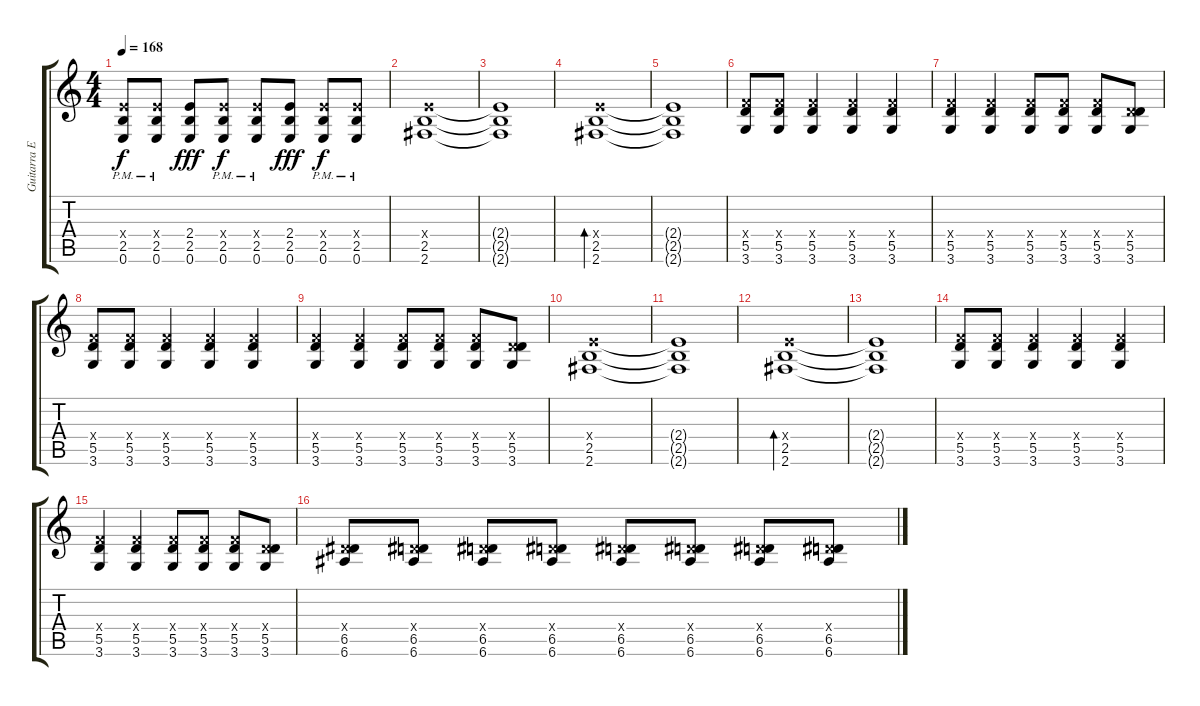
\track ("Guitarra Eléctrica" "Guitarra E") {instrument overdrivenguitar}
\staff {score tabs}
\tuning (E4 B3 G3 D3 A2 E2) {hide}
\ts (4 4)
\tempo 168
\clef g2
\ks c
(2.4{pm x} 2.5{pm} 0.6{pm}).8{dy f} (2.4{pm x} 2.5{pm} 0.6{pm}).8 (2.4 2.5 0.6).8{dy fff} (2.4{pm x} 2.5{pm} 0.6{pm}).8{dy f} (2.4{pm x} 2.5{pm} 0.6{pm}).8 (2.4 2.5 0.6).8{dy fff} (2.4{pm x} 2.5{pm} 0.6{pm}).8{dy f} (2.4{pm x} 2.5{pm} 0.6{pm}).8 |
(2.4{x} 2.5 2.6).1{instrument distortionguitar} |
(2.4{t} 2.5{t} 2.6{t}).1 |
(2.4{x} 2.5 2.6).1{bd 480} |
(2.4{t} 2.5{t} 2.6{t}).1 |
(3.4{x} 5.5 3.6).8{instrument overdrivenguitar} (3.4{x} 5.5 3.6).8 (3.4{x} 5.5 3.6).4 (3.4{x} 5.5 3.6).4 (3.4{x} 5.5 3.6).4 |
(3.4{x} 5.5 3.6).4 (3.4{x} 5.5 3.6).4 (3.4{x} 5.5 3.6).8 (3.4{x} 5.5 3.6).8 (3.4{x} 5.5 3.6).8 (0.4{x} 5.5 3.6).8 |
(3.4{x} 5.5 3.6).8 (3.4{x} 5.5 3.6).8 (3.4{x} 5.5 3.6).4 (3.4{x} 5.5 3.6).4 (3.4{x} 5.5 3.6).4 |
(3.4{x} 5.5 3.6).4 (3.4{x} 5.5 3.6).4 (3.4{x} 5.5 3.6).8 (3.4{x} 5.5 3.6).8 (3.4{x} 5.5 3.6).8 (0.4{x} 5.5 3.6).8 |
(2.4{x} 2.5 2.6).1{instrument distortionguitar} |
(2.4{t} 2.5{t} 2.6{t}).1 |
(2.4{x} 2.5 2.6).1{bd 480} |
(2.4{t} 2.5{t} 2.6{t}).1 |
(3.4{x} 5.5 3.6).8{instrument overdrivenguitar} (3.4{x} 5.5 3.6).8 (3.4{x} 5.5 3.6).4 (3.4{x} 5.5 3.6).4 (3.4{x} 5.5 3.6).4 |
(3.4{x} 5.5 3.6).4 (3.4{x} 5.5 3.6).4 (3.4{x} 5.5 3.6).8 (3.4{x} 5.5 3.6).8 (3.4{x} 5.5 3.6).8 (0.4{x} 5.5 3.6).8 |
(0.4{x} 6.5 6.6).8 (0.4{x} 6.5 6.6).8 (0.4{x} 6.5 6.6).8 (0.4{x} 6.5 6.6).8 (0.4{x} 6.5 6.6).8 (0.4{x} 6.5 6.6).8 (0.4{x} 6.5 6.6).8 (0.4{x} 6.5 6.6).8
